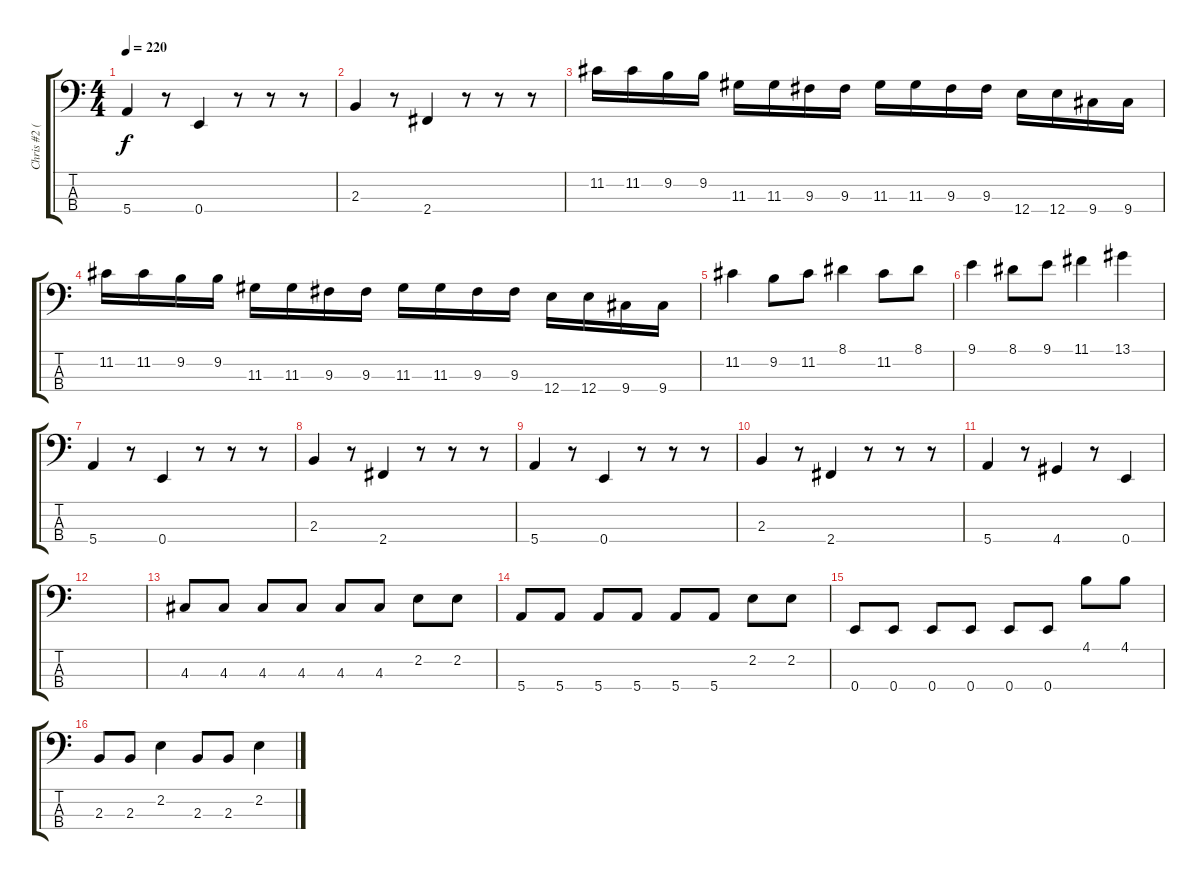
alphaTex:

\track ("Chris #2 (Bass / Vocals)" "Chris #2 (") {instrument electricbassfinger}
\staff {score tabs}
\tuning (G2 D2 A1 E1) {hide}
\ts (4 4)
\tempo 220
\clef f4
\ks c
5.4.4{dy f} r.8 0.4.4 r.8 r.8 r.8 |
2.3.4 r.8 2.4.4 r.8 r.8 r.8 |
11.2.16 11.2.16 9.2.16 9.2.16 11.3.16 11.3.16 9.3.16 9.3.16 11.3.16 11.3.16 9.3.16 9.3.16 12.4.16 12.4.16 9.4.16 9.4.16 |
11.2.16 11.2.16 9.2.16 9.2.16 11.3.16 11.3.16 9.3.16 9.3.16 11.3.16 11.3.16 9.3.16 9.3.16 12.4.16 12.4.16 9.4.16 9.4.16 |
11.2.4 9.2.8 11.2.8 8.1.4 11.2.8 8.1.8 |
9.1.4 8.1.8 9.1.8 11.1.4 13.1.4 |
5.4.4 r.8 0.4.4 r.8 r.8 r.8 |
2.3.4 r.8 2.4.4 r.8 r.8 r.8 |
5.4.4 r.8 0.4.4 r.8 r.8 r.8 |
2.3.4 r.8 2.4.4 r.8 r.8 r.8 |
5.4.4 r.8 4.4.4 r.8 0.4.4 |
|
4.3.8 4.3.8 4.3.8 4.3.8 4.3.8 4.3.8 2.2.8 2.2.8 |
5.4.8 5.4.8 5.4.8 5.4.8 5.4.8 5.4.8 2.2.8 2.2.8 |
0.4.8 0.4.8 0.4.8 0.4.8 0.4.8 0.4.8 4.1.8 4.1.8 |
2.3.8 2.3.8 2.2.4 2.3.8 2.3.8 2.2.4
